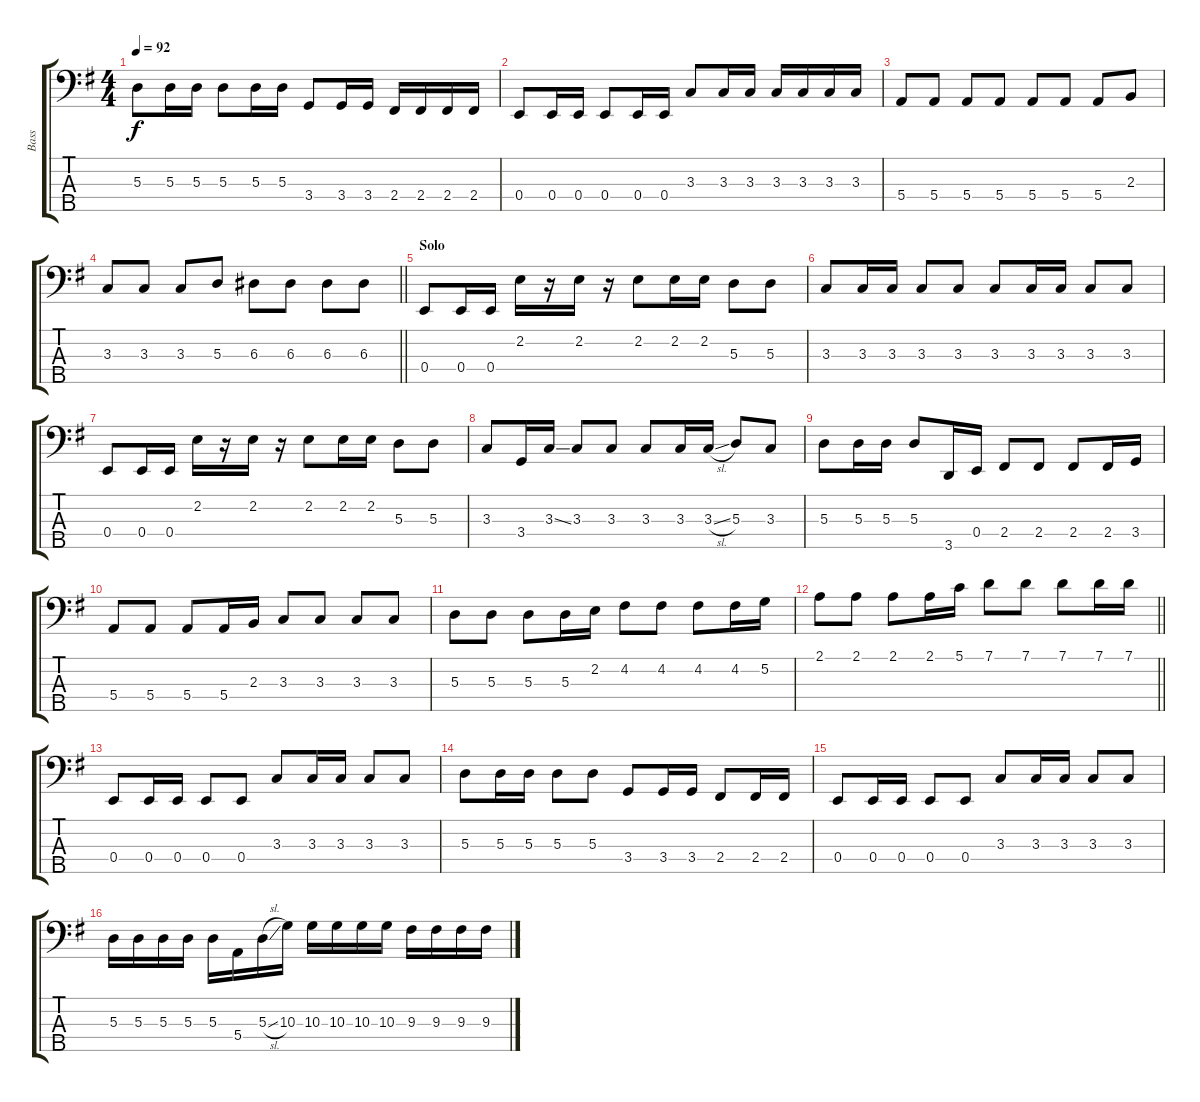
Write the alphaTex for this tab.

\track ("Bass" "Bass") {instrument electricbassfinger}
\staff {score tabs}
\tuning (G2 D2 A1 E1 B0) {hide}
\ts (4 4)
\tempo 92
\clef f4
\ks g
5.3.8{dy f} 5.3.16 5.3.16 5.3.8 5.3.16 5.3.16 3.4.8 3.4.16 3.4.16 2.4.16 2.4.16 2.4.16 2.4.16 |
0.4.8 0.4.16 0.4.16 0.4.8 0.4.16 0.4.16 3.3.8 3.3.16 3.3.16 3.3.16 3.3.16 3.3.16 3.3.16 |
5.4.8 5.4.8 5.4.8 5.4.8 5.4.8 5.4.8 5.4.8 2.3.8 |
\barLineRight lightlight
3.3.8 3.3.8 3.3.8 5.3.8 6.3.8 6.3.8 6.3.8 6.3.8 |
\section ("" "Solo")
0.4.8 0.4.16 0.4.16 2.2.16 r.16 2.2.16 r.16 2.2.8 2.2.16 2.2.16 5.3.8 5.3.8 |
3.3.8 3.3.16 3.3.16 3.3.8 3.3.8 3.3.8 3.3.16 3.3.16 3.3.8 3.3.8 |
0.4.8 0.4.16 0.4.16 2.2.16 r.16 2.2.16 r.16 2.2.8 2.2.16 2.2.16 5.3.8 5.3.8 |
3.3.8 3.4.16 3.3{ss}.16 3.3.8 3.3.8 3.3.8 3.3.16 3.3{sl}.16 5.3.8 3.3.8 |
5.3.8 5.3.16 5.3.16 5.3.8 3.5.16 0.4.16 2.4.8 2.4.8 2.4.8 2.4.16 3.4.16 |
5.4.8 5.4.8 5.4.8 5.4.16 2.3.16 3.3.8 3.3.8 3.3.8 3.3.8 |
5.3.8 5.3.8 5.3.8 5.3.16 2.2.16 4.2.8 4.2.8 4.2.8 4.2.16 5.2.16 |
\barLineRight lightlight
2.1.8 2.1.8 2.1.8 2.1.16 5.1.16 7.1.8 7.1.8 7.1.8 7.1.16 7.1.16 |
\section ("" "")
0.4.8 0.4.16 0.4.16 0.4.8 0.4.8 3.3.8 3.3.16 3.3.16 3.3.8 3.3.8 |
5.3.8 5.3.16 5.3.16 5.3.8 5.3.8 3.4.8 3.4.16 3.4.16 2.4.8 2.4.16 2.4.16 |
0.4.8 0.4.16 0.4.16 0.4.8 0.4.8 3.3.8 3.3.16 3.3.16 3.3.8 3.3.8 |
5.3.16 5.3.16 5.3.16 5.3.16 5.3.16 5.4.16 5.3{sl}.16 10.3.16 10.3.16 10.3.16 10.3.16 10.3.16 9.3.16 9.3.16 9.3.16 9.3.16
